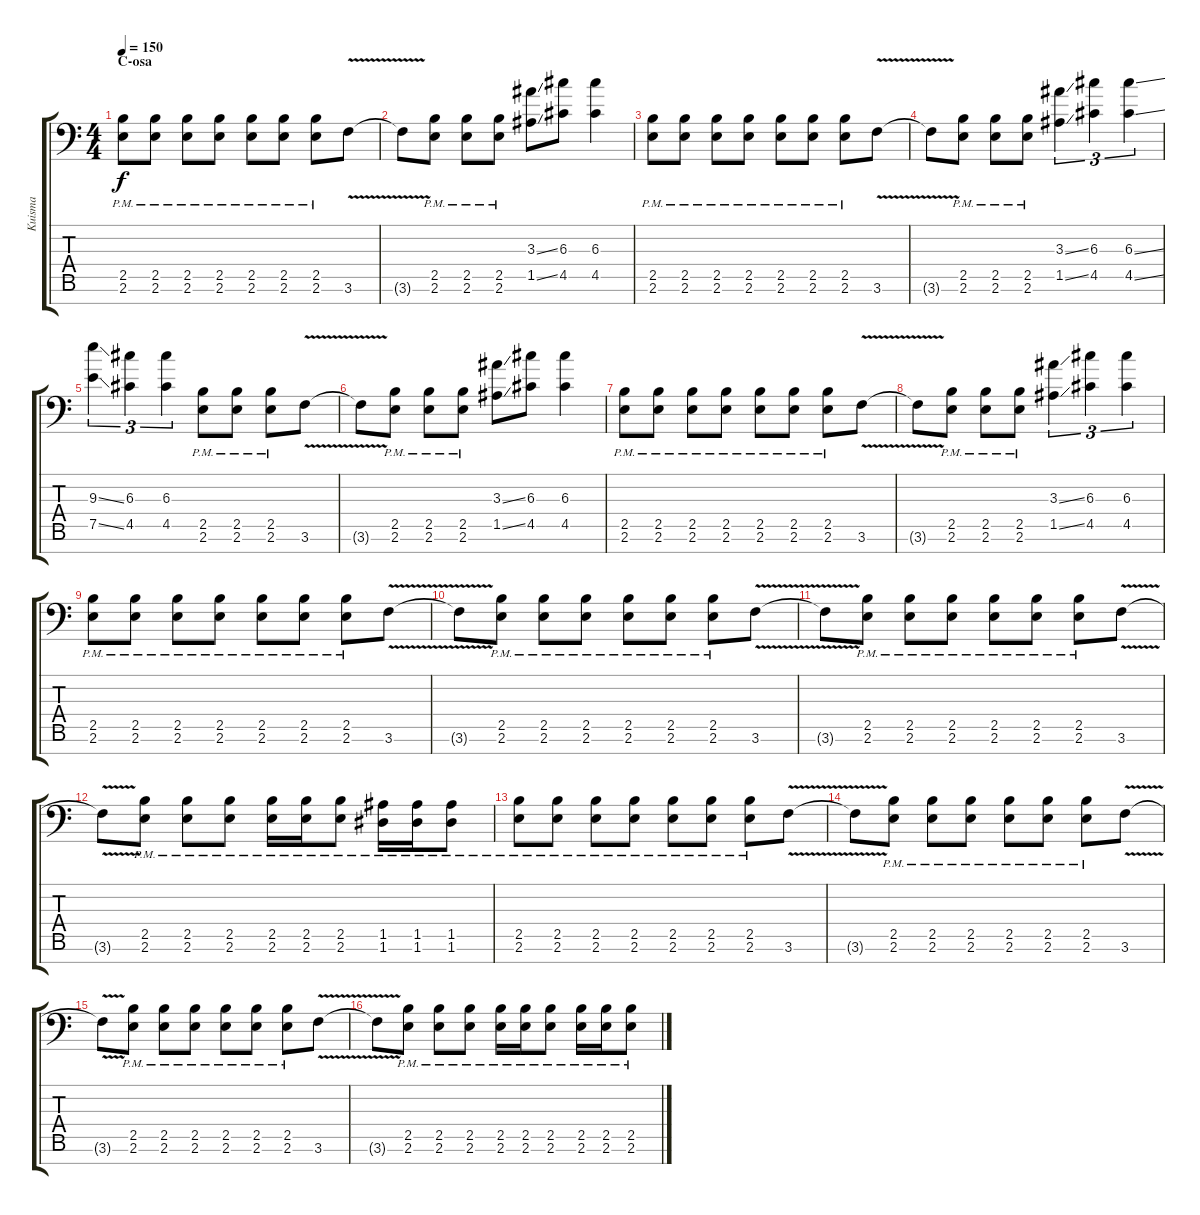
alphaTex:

\track ("Kuisma" "Kuisma") {instrument distortionguitar}
\staff {score tabs}
\tuning (E4 B3 G3 D3 A2 D2 A1) {hide}
\ts (4 4)
\section ("" "C-osa")
\tempo 150
\clef f4
\ks c
(2.5{pm} 2.6{pm}).8{dy f} (2.5{pm} 2.6{pm}).8 (2.5{pm} 2.6{pm}).8 (2.5{pm} 2.6{pm}).8 (2.5{pm} 2.6{pm}).8 (2.5{pm} 2.6{pm}).8 (2.5{pm} 2.6{pm}).8 3.6{v}.8 |
3.6{t}.8 (2.5{pm} 2.6{pm}).8 (2.5{pm} 2.6{pm}).8 (2.5{pm} 2.6{pm}).8 (3.3{ss} 1.5{ss}).8 (6.3 4.5).8 (6.3 4.5).4 |
(2.5{pm} 2.6{pm}).8 (2.5{pm} 2.6{pm}).8 (2.5{pm} 2.6{pm}).8 (2.5{pm} 2.6{pm}).8 (2.5{pm} 2.6{pm}).8 (2.5{pm} 2.6{pm}).8 (2.5{pm} 2.6{pm}).8 3.6{v}.8 |
3.6{t}.8 (2.5{pm} 2.6{pm}).8 (2.5{pm} 2.6{pm}).8 (2.5{pm} 2.6{pm}).8 (3.3{ss} 1.5{ss}).4{tu (3 2)} (6.3 4.5).4{tu (3 2)} (6.3{ss} 4.5{ss}).4{tu (3 2)} |
(9.3{ss} 7.5{ss}).4{tu (3 2)} (6.3 4.5).4{tu (3 2)} (6.3 4.5).4{tu (3 2)} (2.5{pm} 2.6{pm}).8 (2.5{pm} 2.6{pm}).8 (2.5{pm} 2.6{pm}).8 3.6{v}.8 |
3.6{t}.8 (2.5{pm} 2.6{pm}).8 (2.5{pm} 2.6{pm}).8 (2.5{pm} 2.6{pm}).8 (3.3{ss} 1.5{ss}).8 (6.3 4.5).8 (6.3 4.5).4 |
(2.5{pm} 2.6{pm}).8 (2.5{pm} 2.6{pm}).8 (2.5{pm} 2.6{pm}).8 (2.5{pm} 2.6{pm}).8 (2.5{pm} 2.6{pm}).8 (2.5{pm} 2.6{pm}).8 (2.5{pm} 2.6{pm}).8 3.6{v}.8 |
3.6{t}.8 (2.5{pm} 2.6{pm}).8 (2.5{pm} 2.6{pm}).8 (2.5{pm} 2.6{pm}).8 (3.3{ss} 1.5{ss}).4{tu (3 2)} (6.3 4.5).4{tu (3 2)} (6.3 4.5).4{tu (3 2)} |
(2.5{pm} 2.6{pm}).8 (2.5{pm} 2.6{pm}).8 (2.5{pm} 2.6{pm}).8 (2.5{pm} 2.6{pm}).8 (2.5{pm} 2.6{pm}).8 (2.5{pm} 2.6{pm}).8 (2.5{pm} 2.6{pm}).8 3.6{v}.8 |
3.6{t}.8 (2.5{pm} 2.6{pm}).8 (2.5{pm} 2.6{pm}).8 (2.5{pm} 2.6{pm}).8 (2.5{pm} 2.6{pm}).8 (2.5{pm} 2.6{pm}).8 (2.5{pm} 2.6{pm}).8 3.6{v}.8 |
3.6{t}.8 (2.5{pm} 2.6{pm}).8 (2.5{pm} 2.6{pm}).8 (2.5{pm} 2.6{pm}).8 (2.5{pm} 2.6{pm}).8 (2.5{pm} 2.6{pm}).8 (2.5{pm} 2.6{pm}).8 3.6{v}.8 |
3.6{t}.8 (2.5{pm} 2.6{pm}).8 (2.5{pm} 2.6{pm}).8 (2.5{pm} 2.6{pm}).8 (2.5{pm} 2.6{pm}).16 (2.5{pm} 2.6{pm}).16 (2.5{pm} 2.6{pm}).8 (1.5{pm} 1.6{pm}).16 (1.5{pm} 1.6{pm}).16 (1.5{pm} 1.6{pm}).8 |
(2.5{pm} 2.6{pm}).8 (2.5{pm} 2.6{pm}).8 (2.5{pm} 2.6{pm}).8 (2.5{pm} 2.6{pm}).8 (2.5{pm} 2.6{pm}).8 (2.5{pm} 2.6{pm}).8 (2.5{pm} 2.6{pm}).8 3.6{v}.8 |
3.6{t}.8 (2.5{pm} 2.6{pm}).8 (2.5{pm} 2.6{pm}).8 (2.5{pm} 2.6{pm}).8 (2.5{pm} 2.6{pm}).8 (2.5{pm} 2.6{pm}).8 (2.5{pm} 2.6{pm}).8 3.6{v}.8 |
3.6{t}.8 (2.5{pm} 2.6{pm}).8 (2.5{pm} 2.6{pm}).8 (2.5{pm} 2.6{pm}).8 (2.5{pm} 2.6{pm}).8 (2.5{pm} 2.6{pm}).8 (2.5{pm} 2.6{pm}).8 3.6{v}.8 |
3.6{t}.8 (2.5{pm} 2.6{pm}).8 (2.5{pm} 2.6{pm}).8 (2.5{pm} 2.6{pm}).8 (2.5{pm} 2.6{pm}).16 (2.5{pm} 2.6{pm}).16 (2.5{pm} 2.6{pm}).8 (2.5{pm} 2.6{pm}).16 (2.5{pm} 2.6{pm}).16 (2.5{pm} 2.6{pm}).8
